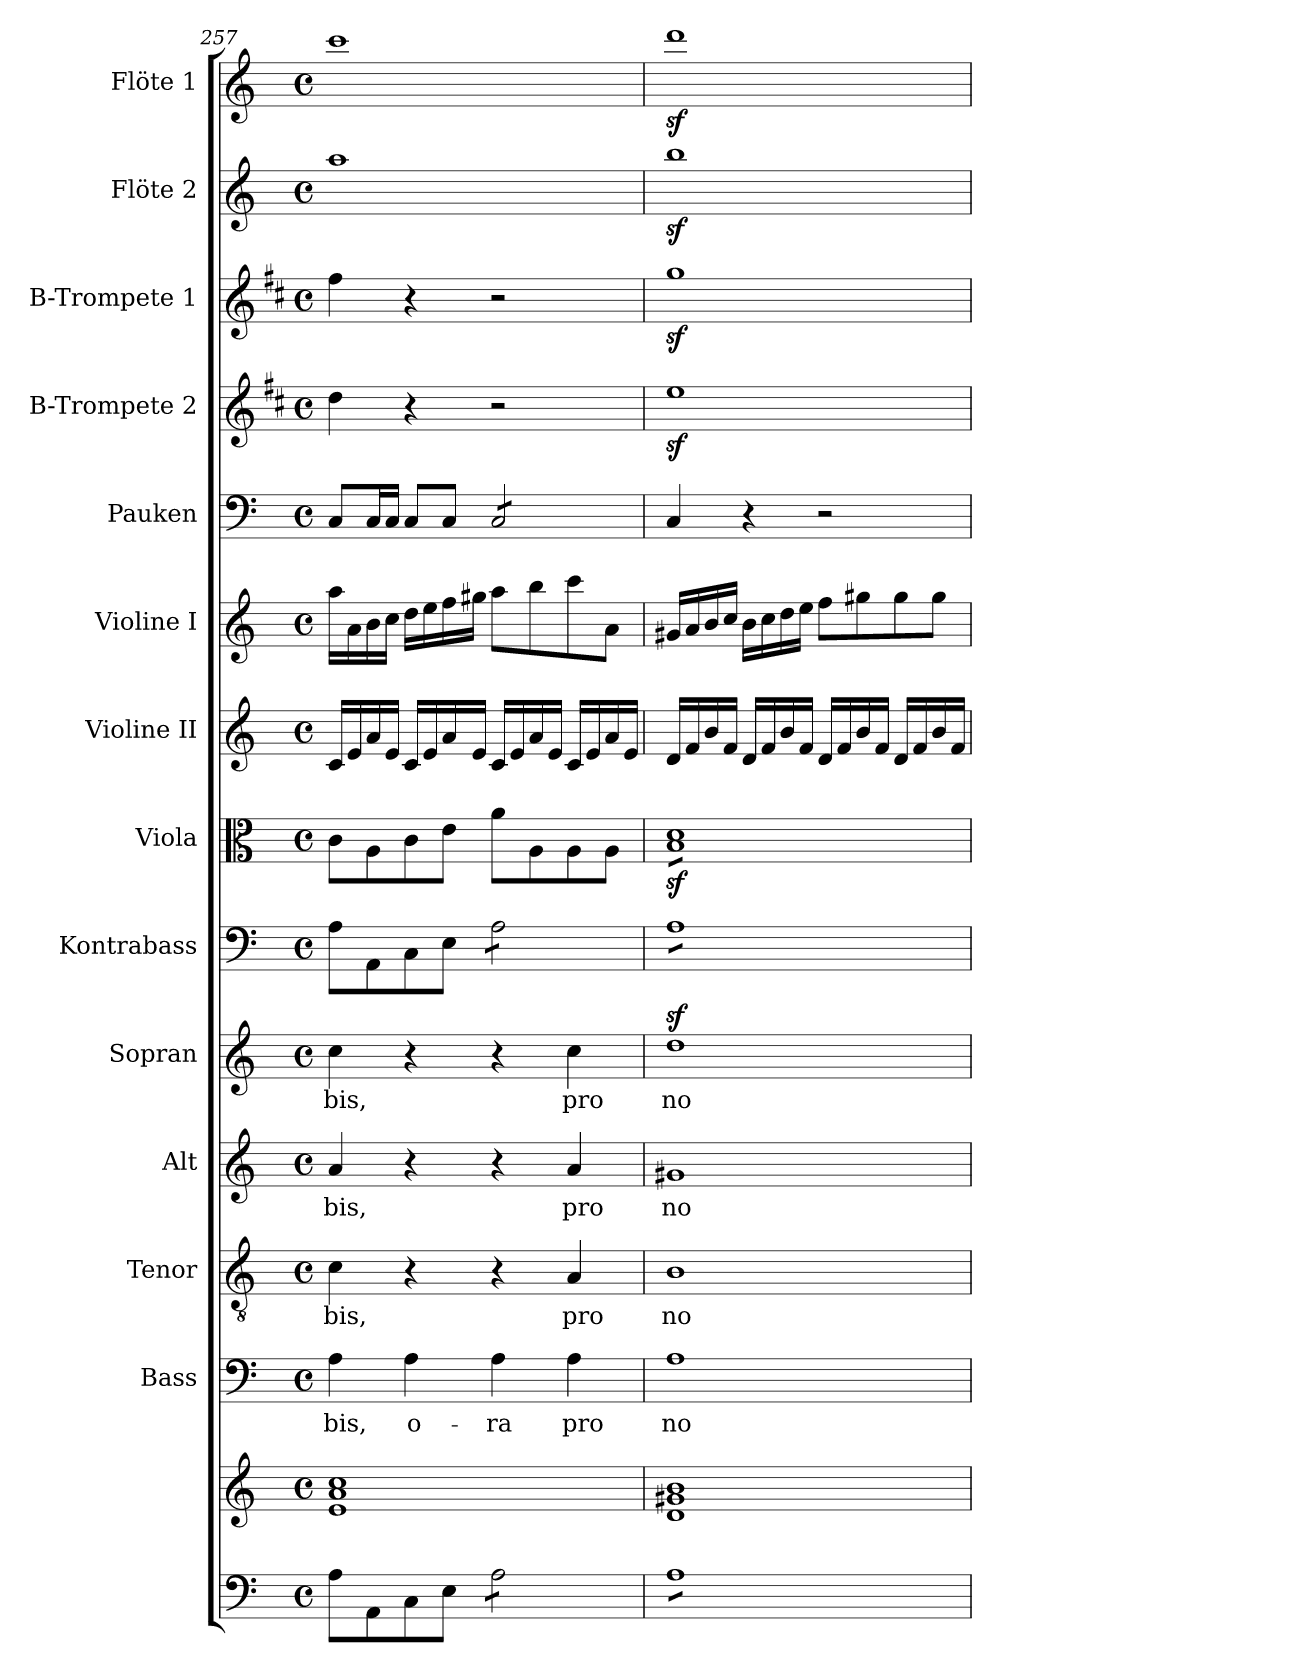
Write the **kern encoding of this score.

**kern	**kern	**kern	**text	**kern	**text	**kern	**text	**kern	**text	**kern	**kern	**kern	**kern	**kern	**kern	**kern	**kern	**kern
*part14	*part14	*part13	*part13	*part12	*part12	*part11	*part11	*part10	*part10	*part9	*part8	*part7	*part6	*part5	*part4	*part3	*part2	*part1
*staff15	*staff14	*staff13	*staff13	*staff12	*staff12	*staff11	*staff11	*staff10	*staff10	*staff9	*staff8	*staff7	*staff6	*staff5	*staff4	*staff3	*staff2	*staff1
*	*	*I"Bass	*	*I"Tenor	*	*I"Alt	*	*I"Sopran	*	*I"Kontrabass	*I"Viola	*I"Violine II	*I"Violine I	*I"Pauken	*I"B-Trompete 2	*I"B-Trompete 1	*I"Flöte 2	*I"Flöte 1
*	*	*I'B.	*	*I'T.	*	*I'A.	*	*I'S.	*	*I'Kb.	*I'Vla.	*I'Vl. II	*I'Vl. I	*I'Pk.	*I'B Trp. 2	*I'B Trp. 1	*I'Fl. 2	*I'Fl. 1
*clefF4	*clefG2	*clefF4	*	*clefGv2	*	*clefG2	*	*clefG2	*	*clefF4	*clefC3	*clefG2	*clefG2	*clefF4	*clefG2	*clefG2	*clefG2	*clefG2
*	*	*	*	*	*	*	*	*	*	*ITrd7c12	*	*	*	*	*ITrd1c2	*ITrd1c2	*	*
*k[]	*k[]	*k[]	*	*k[]	*	*k[]	*	*k[]	*	*k[]	*k[]	*k[]	*k[]	*k[]	*k[]	*k[]	*k[]	*k[]
*C:	*C:	*C:	*	*C:	*	*C:	*	*C:	*	*C:	*C:	*C:	*C:	*C:	*C:	*C:	*C:	*C:
*M4/4	*M4/4	*M4/4	*	*M4/4	*	*M4/4	*	*M4/4	*	*M4/4	*M4/4	*M4/4	*M4/4	*M4/4	*M4/4	*M4/4	*M4/4	*M4/4
*met(c)	*met(c)	*met(c)	*	*met(c)	*	*met(c)	*	*met(c)	*	*met(c)	*met(c)	*met(c)	*met(c)	*met(c)	*met(c)	*met(c)	*met(c)	*met(c)
=257	=257	=257	=257	=257	=257	=257	=257	=257	=257	=257	=257	=257	=257	=257	=257	=257	=257	=257
!	!	!	!LO:LY:b	!	!LO:LY:b	!	!LO:LY:b	!	!LO:LY:b	!	!	!	!	!	!	!	!	!
8A\L	1e 1a 1cc	4A\	-bis,	4c\	-bis,	4a/	-bis,	4cc\	-bis,	8AA\L	8c\L	16c/LL	16aa\LL	8C/L	4cc\	4ee\	1aa	1ccc
.	.	.	.	.	.	.	.	.	.	.	.	16e/	16a\	.	.	.	.	.
8AA\	.	.	.	.	.	.	.	.	.	8AAA\	8A\	16a/	16b\	16C/L	.	.	.	.
.	.	.	.	.	.	.	.	.	.	.	.	16e/JJ	16cc\JJ	16C/JJ	.	.	.	.
!	!	!	!LO:LY:b	!	!	!	!	!	!	!	!	!	!	!	!	!	!	!
8C\	.	4A\	o-	4r	.	4r	.	4r	.	8CC\	8c\	16c/LL	16dd\LL	8C/L	4r	4r	.	.
.	.	.	.	.	.	.	.	.	.	.	.	16e/	16ee\	.	.	.	.	.
8E\J	.	.	.	.	.	.	.	.	.	8EE\J	8e\J	16a/	16ff\	8C/J	.	.	.	.
.	.	.	.	.	.	.	.	.	.	.	.	16e/JJ	16gg#X\JJ	.	.	.	.	.
!	!	!	!LO:LY:b	!	!	!	!	!	!	!	!	!	!	!	!	!	!	!
*tremolo	*	*	*	*	*	*	*	*	*	*	*	*	*	*	*	*	*	*
*	*	*	*	*	*	*	*	*	*	*tremolo	*	*	*	*	*	*	*	*
*	*	*	*	*	*	*	*	*	*	*	*	*	*	*tremolo	*	*	*	*
8A\L	.	4A\	-ra	4r	.	4r	.	4r	.	8AA\L	8a\L	16c/LL	8aa\L	8C/L	2r	2r	.	.
.	.	.	.	.	.	.	.	.	.	.	.	16e/	.	.	.	.	.	.
8A\	.	.	.	.	.	.	.	.	.	8AA\	8A\	16a/	8bb\	8C/	.	.	.	.
.	.	.	.	.	.	.	.	.	.	.	.	16e/JJ	.	.	.	.	.	.
!	!	!	!LO:LY:b	!	!LO:LY:b	!	!LO:LY:b	!	!LO:LY:b	!	!	!	!	!	!	!	!	!
8A\	.	4A\	pro	4A/	pro	4a/	pro	4cc\	pro	8AA\	8A\	16c/LL	8ccc\	8C/	.	.	.	.
.	.	.	.	.	.	.	.	.	.	.	.	16e/	.	.	.	.	.	.
8A\J	.	.	.	.	.	.	.	.	.	8AA\J	8A\J	16a/	8a\J	8C/J	.	.	.	.
*	*	*	*	*	*	*	*	*	*	*	*	*	*	*Xtremolo	*	*	*	*
.	.	.	.	.	.	.	.	.	.	.	.	16e/JJ	.	.	.	.	.	.
!!LO:PB:g=z
=258	=258	=258	=258	=258	=258	=258	=258	=258	=258	=258	=258	=258	=258	=258	=258	=258	=258	=258
!	!	!	!LO:LY:b	!	!LO:LY:b	!	!LO:LY:b	!	!LO:LY:b	!	!	!	!	!	!	!	!	!
*	*	*	*	*	*	*	*	*	*	*	*tremolo	*	*	*	*	*	*	*
8AL	1d 1g#X 1b	1A	no-	1B	no-	1g#X	no-	1ddz>	no-	8AAL	8Bz< 8dz<L	16d/LL	16g#X/LL	4C/	1ddz<	1ffz<	1bbz<	1dddz<
.	.	.	.	.	.	.	.	.	.	.	.	16f/	16a/	.	.	.	.	.
8A	.	.	.	.	.	.	.	.	.	8AA	8Bz< 8dz<	16b/	16b/	.	.	.	.	.
.	.	.	.	.	.	.	.	.	.	.	.	16f/JJ	16cc/JJ	.	.	.	.	.
8A	.	.	.	.	.	.	.	.	.	8AA	8Bz< 8dz<	16d/LL	16b\LL	4r	.	.	.	.
.	.	.	.	.	.	.	.	.	.	.	.	16f/	16cc\	.	.	.	.	.
8A	.	.	.	.	.	.	.	.	.	8AA	8Bz< 8dz<	16b/	16dd\	.	.	.	.	.
.	.	.	.	.	.	.	.	.	.	.	.	16f/JJ	16ee\JJ	.	.	.	.	.
8A	.	.	.	.	.	.	.	.	.	8AA	8Bz< 8dz<	16d/LL	8ff\L	2r	.	.	.	.
.	.	.	.	.	.	.	.	.	.	.	.	16f/	.	.	.	.	.	.
8A	.	.	.	.	.	.	.	.	.	8AA	8Bz< 8dz<	16b/	8gg#X\	.	.	.	.	.
.	.	.	.	.	.	.	.	.	.	.	.	16f/JJ	.	.	.	.	.	.
8A	.	.	.	.	.	.	.	.	.	8AA	8Bz< 8dz<	16d/LL	8gg#\	.	.	.	.	.
.	.	.	.	.	.	.	.	.	.	.	.	16f/	.	.	.	.	.	.
8AJ	.	.	.	.	.	.	.	.	.	8AAJ	8Bz< 8dz<J	16b/	8gg#\J	.	.	.	.	.
*	*	*	*	*	*	*	*	*	*	*	*Xtremolo	*	*	*	*	*	*	*
*	*	*	*	*	*	*	*	*	*	*Xtremolo	*	*	*	*	*	*	*	*
*Xtremolo	*	*	*	*	*	*	*	*	*	*	*	*	*	*	*	*	*	*
.	.	.	.	.	.	.	.	.	.	.	.	16f/JJ	.	.	.	.	.	.
=	=	=	=	=	=	=	=	=	=	=	=	=	=	=	=	=	=	=
*-	*-	*-	*-	*-	*-	*-	*-	*-	*-	*-	*-	*-	*-	*-	*-	*-	*-	*-
